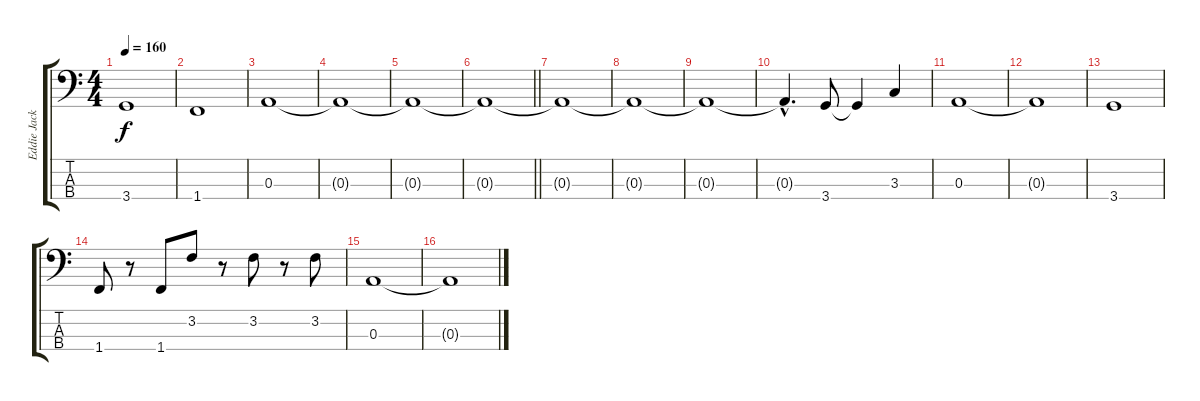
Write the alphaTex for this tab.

\track ("Eddie Jackson" "Eddie Jack") {instrument electricbassfinger}
\staff {score tabs}
\tuning (G2 D2 A1 E1) {hide}
\ts (4 4)
\tempo 160
\clef f4
\ks c
3.4.1{dy f} |
1.4.1 |
0.3.1 |
0.3{t}.1 |
0.3{t}.1 |
\barLineRight lightlight
0.3{t}.1 |
0.3{t}.1 |
0.3{t}.1 |
0.3{t}.1 |
0.3{hac t}.4{d} 3.4.8 3.4{t}.4 3.3.4 |
0.3.1 |
0.3{t}.1 |
3.4.1 |
1.4.8 r.8 1.4.8 3.2.8 r.8 3.2.8 r.8 3.2.8 |
0.3.1 |
0.3{t}.1
